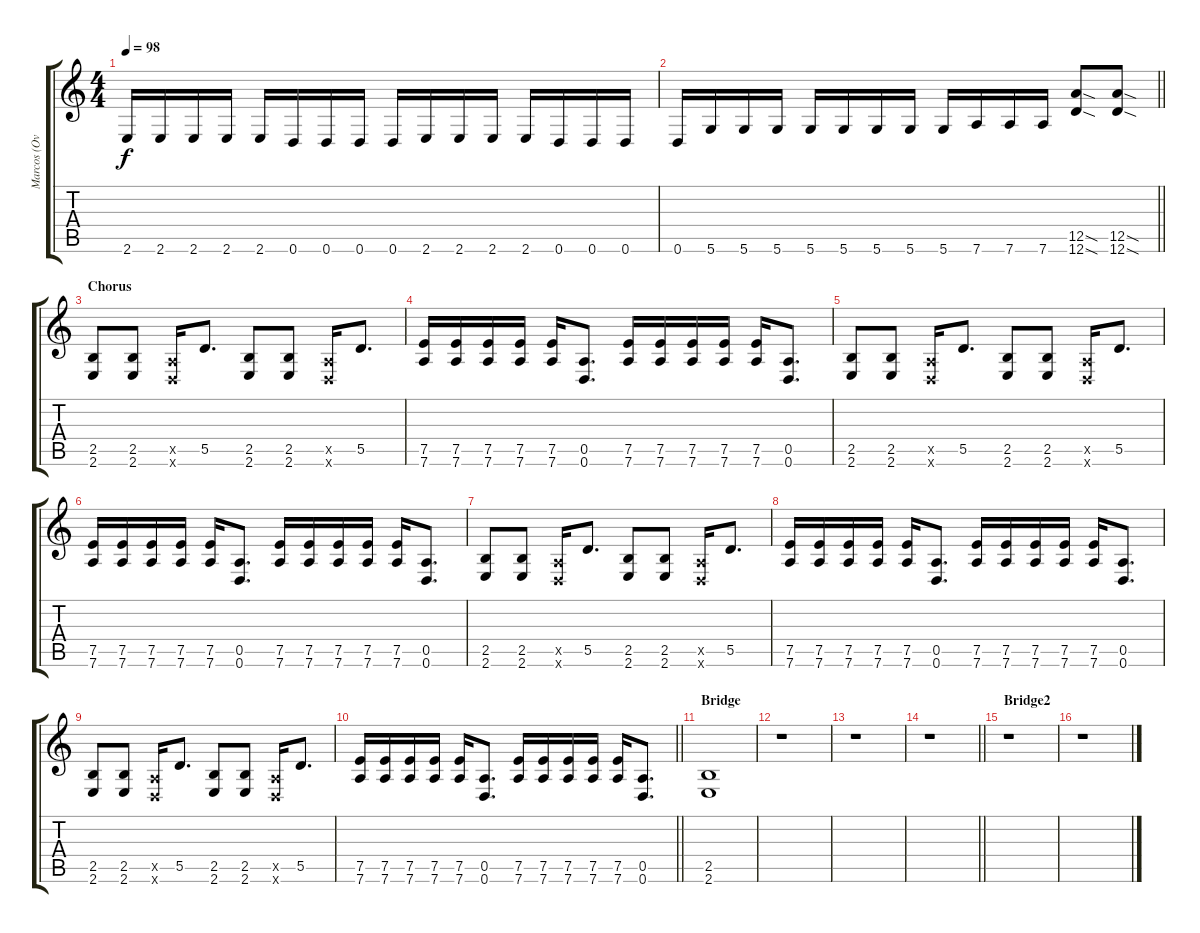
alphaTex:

\track ("Marcos (Ovrdriven)" "Marcos (Ov") {instrument overdrivenguitar}
\staff {score tabs}
\tuning (E4 B3 G3 D3 A2 D2) {hide}
\ts (4 4)
\tempo 98
\clef g2
\ks c
2.6.16{dy f} 2.6.16 2.6.16 2.6.16 2.6.16 0.6.16 0.6.16 0.6.16 0.6.16 2.6.16 2.6.16 2.6.16 2.6.16 0.6.16 0.6.16 0.6.16 |
\barLineRight lightlight
0.6.16 5.6.16 5.6.16 5.6.16 5.6.16 5.6.16 5.6.16 5.6.16 5.6.16 7.6.16 7.6.16 7.6.16 (12.5{sod} 12.6{sod}).8 (12.5{sod} 12.6{sod}).8 |
\section ("" "Chorus")
(2.5 2.6).8 (2.5 2.6).8 (0.5{x} 0.6{x}).16 5.5.8{d} (2.5 2.6).8 (2.5 2.6).8 (0.5{x} 0.6{x}).16 5.5.8{d} |
(7.5 7.6).16 (7.5 7.6).16 (7.5 7.6).16 (7.5 7.6).16 (7.5 7.6).16 (0.5 0.6).8{d} (7.5 7.6).16 (7.5 7.6).16 (7.5 7.6).16 (7.5 7.6).16 (7.5 7.6).16 (0.5 0.6).8{d} |
(2.5 2.6).8 (2.5 2.6).8 (0.5{x} 0.6{x}).16 5.5.8{d} (2.5 2.6).8 (2.5 2.6).8 (0.5{x} 0.6{x}).16 5.5.8{d} |
(7.5 7.6).16 (7.5 7.6).16 (7.5 7.6).16 (7.5 7.6).16 (7.5 7.6).16 (0.5 0.6).8{d} (7.5 7.6).16 (7.5 7.6).16 (7.5 7.6).16 (7.5 7.6).16 (7.5 7.6).16 (0.5 0.6).8{d} |
(2.5 2.6).8 (2.5 2.6).8 (0.5{x} 0.6{x}).16 5.5.8{d} (2.5 2.6).8 (2.5 2.6).8 (0.5{x} 0.6{x}).16 5.5.8{d} |
(7.5 7.6).16 (7.5 7.6).16 (7.5 7.6).16 (7.5 7.6).16 (7.5 7.6).16 (0.5 0.6).8{d} (7.5 7.6).16 (7.5 7.6).16 (7.5 7.6).16 (7.5 7.6).16 (7.5 7.6).16 (0.5 0.6).8{d} |
(2.5 2.6).8 (2.5 2.6).8 (0.5{x} 0.6{x}).16 5.5.8{d} (2.5 2.6).8 (2.5 2.6).8 (0.5{x} 0.6{x}).16 5.5.8{d} |
\barLineRight lightlight
(7.5 7.6).16 (7.5 7.6).16 (7.5 7.6).16 (7.5 7.6).16 (7.5 7.6).16 (0.5 0.6).8{d} (7.5 7.6).16 (7.5 7.6).16 (7.5 7.6).16 (7.5 7.6).16 (7.5 7.6).16 (0.5 0.6).8{d} |
\section ("" "Bridge")
(2.5 2.6).1{volume 0} |
r.1 |
r.1 |
\barLineRight lightlight
r.1 |
\section ("" "Bridge2")
r.1 |
r.1
